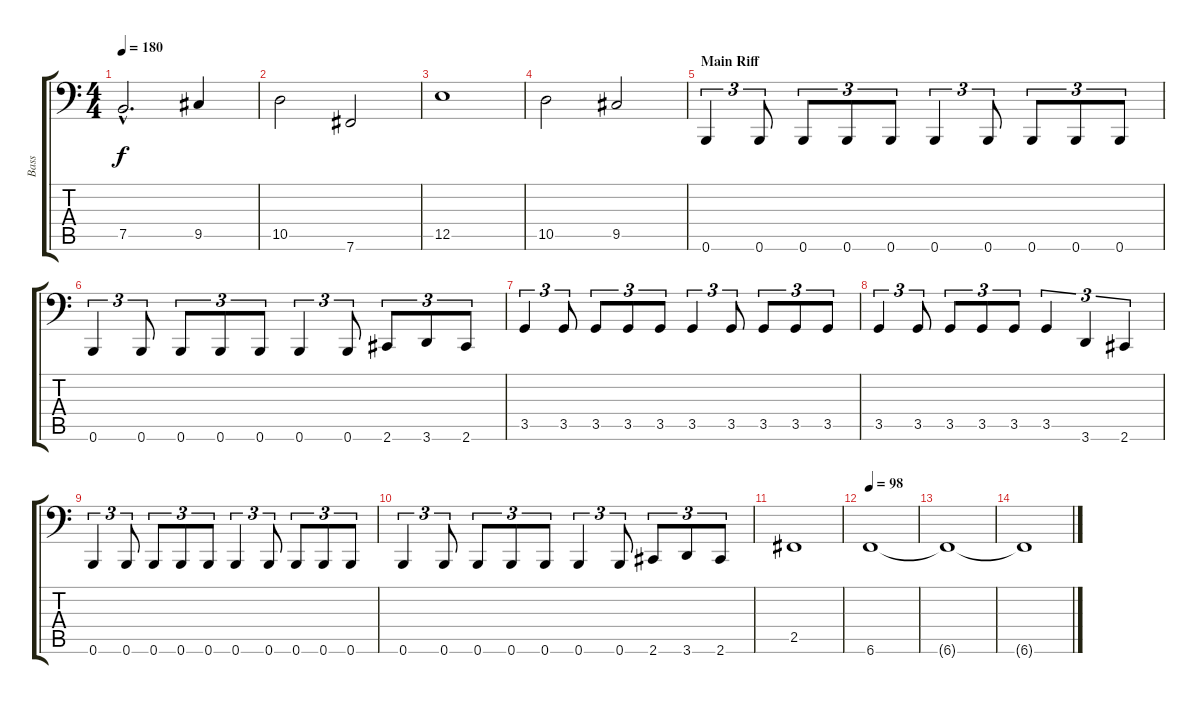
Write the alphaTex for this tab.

\track ("Bass" "Bass") {instrument electricbasspick}
\staff {score tabs}
\tuning (B2 Gb2 D2 A1 E1 B0) {hide}
\ts (4 4)
\tempo 180
\clef f4
\ks c
7.5{hac}.2{d dy f} 9.5.4 |
10.5.2 7.6.2 |
12.5.1 |
10.5.2 9.5.2 |
\section ("" "Main Riff")
0.6.4{tu (3 2)} 0.6.8{tu (3 2)} 0.6.8{tu (3 2)} 0.6.8{tu (3 2)} 0.6.8{tu (3 2)} 0.6.4{tu (3 2)} 0.6.8{tu (3 2)} 0.6.8{tu (3 2)} 0.6.8{tu (3 2)} 0.6.8{tu (3 2)} |
0.6.4{tu (3 2)} 0.6.8{tu (3 2)} 0.6.8{tu (3 2)} 0.6.8{tu (3 2)} 0.6.8{tu (3 2)} 0.6.4{tu (3 2)} 0.6.8{tu (3 2)} 2.6.8{tu (3 2)} 3.6.8{tu (3 2)} 2.6.8{tu (3 2)} |
3.5.4{tu (3 2)} 3.5.8{tu (3 2)} 3.5.8{tu (3 2)} 3.5.8{tu (3 2)} 3.5.8{tu (3 2)} 3.5.4{tu (3 2)} 3.5.8{tu (3 2)} 3.5.8{tu (3 2)} 3.5.8{tu (3 2)} 3.5.8{tu (3 2)} |
3.5.4{tu (3 2)} 3.5.8{tu (3 2)} 3.5.8{tu (3 2)} 3.5.8{tu (3 2)} 3.5.8{tu (3 2)} 3.5.4{tu (3 2)} 3.6.4{tu (3 2)} 2.6.4{tu (3 2)} |
0.6.4{tu (3 2)} 0.6.8{tu (3 2)} 0.6.8{tu (3 2)} 0.6.8{tu (3 2)} 0.6.8{tu (3 2)} 0.6.4{tu (3 2)} 0.6.8{tu (3 2)} 0.6.8{tu (3 2)} 0.6.8{tu (3 2)} 0.6.8{tu (3 2)} |
0.6.4{tu (3 2)} 0.6.8{tu (3 2)} 0.6.8{tu (3 2)} 0.6.8{tu (3 2)} 0.6.8{tu (3 2)} 0.6.4{tu (3 2)} 0.6.8{tu (3 2)} 2.6.8{tu (3 2)} 3.6.8{tu (3 2)} 2.6.8{tu (3 2)} |
2.5.1 |
\tempo 98
6.6.1 |
6.6{t}.1 |
6.6{t}.1
